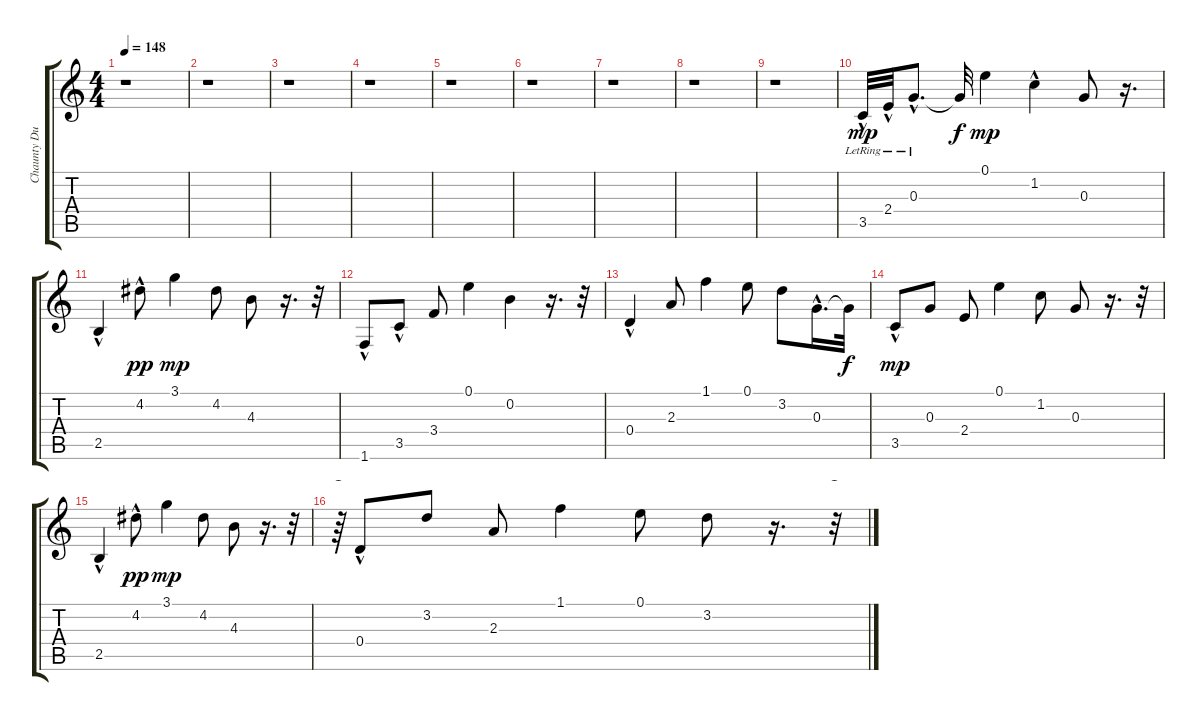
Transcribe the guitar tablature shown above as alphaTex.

\track ("Chaunty DuPree" "Chaunty Du") {instrument electricguitarjazz}
\staff {score tabs}
\tuning (E4 B3 G3 D3 A2 E2) {hide}
\ts (4 4)
\tempo 148
\clef g2
\ks c
r.1{dy mp} |
r.1 |
r.1 |
r.1 |
r.1 |
r.1 |
r.1 |
r.1 |
r.1 |
3.5{hac lr}.32 2.4{hac lr}.32 0.3{hac lr}.8{d} 0.3{t}.32{dy f} 0.1.4{dy mp} 1.2{hac}.4 0.3.8 r.16{d} |
2.5{hac}.4 4.2{hac}.8{dy pp} 3.1.4{dy mp} 4.2.8 4.3.8 r.16{d} r.32 |
1.6{hac}.8 3.5{hac}.8 3.4.8 0.1.4 0.2.4 r.16{d} r.32 |
0.4{hac}.4 2.3.8 1.1.4 0.1.8 3.2.8 0.3{hac}.16{d} 0.3{t}.32{dy f} |
3.5{hac}.8{dy mp} 0.3.8 2.4.8 0.1.4 1.2.8 0.3.8 r.16{d} r.32 |
2.5{hac}.4 4.2{hac}.8{dy pp} 3.1.4{dy mp} 4.2.8 4.3.8 r.16{d} r.32 |
r.64{tu (3 2)} 0.4{hac}.8 3.2.8 2.3.8 1.1.4 0.1.8 3.2.8 r.16{d} r.32{tu (3 2)}
